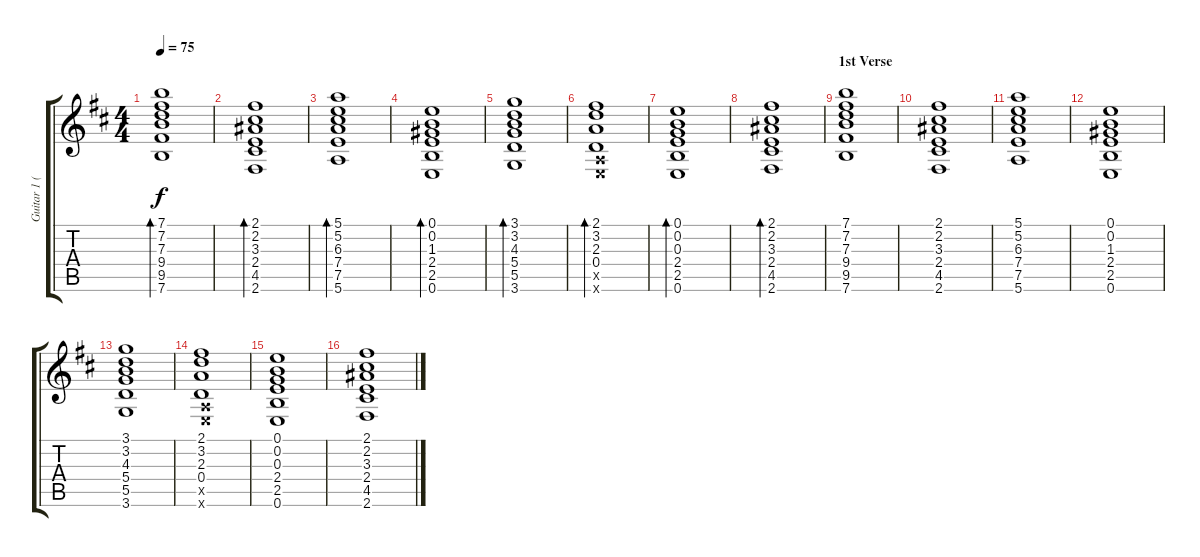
\track ("Guitar 1 (12-string)" "Guitar 1 (") {instrument acousticguitarsteel}
\staff {score tabs}
\tuning (E4 B3 G3 D3 A2 E2) {hide}
\ts (4 4)
\tempo 75
\clef g2
\ks bminor
(7.1 7.2 7.3 9.4 9.5 7.6).1{bd 240 dy f} |
(2.1 2.2 3.3 2.4 4.5 2.6).1{bd 240} |
(5.1 5.2 6.3 7.4 7.5 5.6).1{bd 240} |
(0.1 0.2 1.3 2.4 2.5 0.6).1{bd 240} |
(3.1 3.2 4.3 5.4 5.5 3.6).1{bd 240} |
(2.1 3.2 2.3 0.4 0.5{x} 0.6{x}).1{bd 240} |
(0.1 0.2 0.3 2.4 2.5 0.6).1{bd 240} |
(2.1 2.2 3.3 2.4 4.5 2.6).1{bd 240} |
\section ("" "1st Verse")
(7.1 7.2 7.3 9.4 9.5 7.6).1 |
(2.1 2.2 3.3 2.4 4.5 2.6).1 |
(5.1 5.2 6.3 7.4 7.5 5.6).1 |
(0.1 0.2 1.3 2.4 2.5 0.6).1 |
(3.1 3.2 4.3 5.4 5.5 3.6).1 |
(2.1 3.2 2.3 0.4 0.5{x} 0.6{x}).1 |
(0.1 0.2 0.3 2.4 2.5 0.6).1 |
(2.1 2.2 3.3 2.4 4.5 2.6).1
